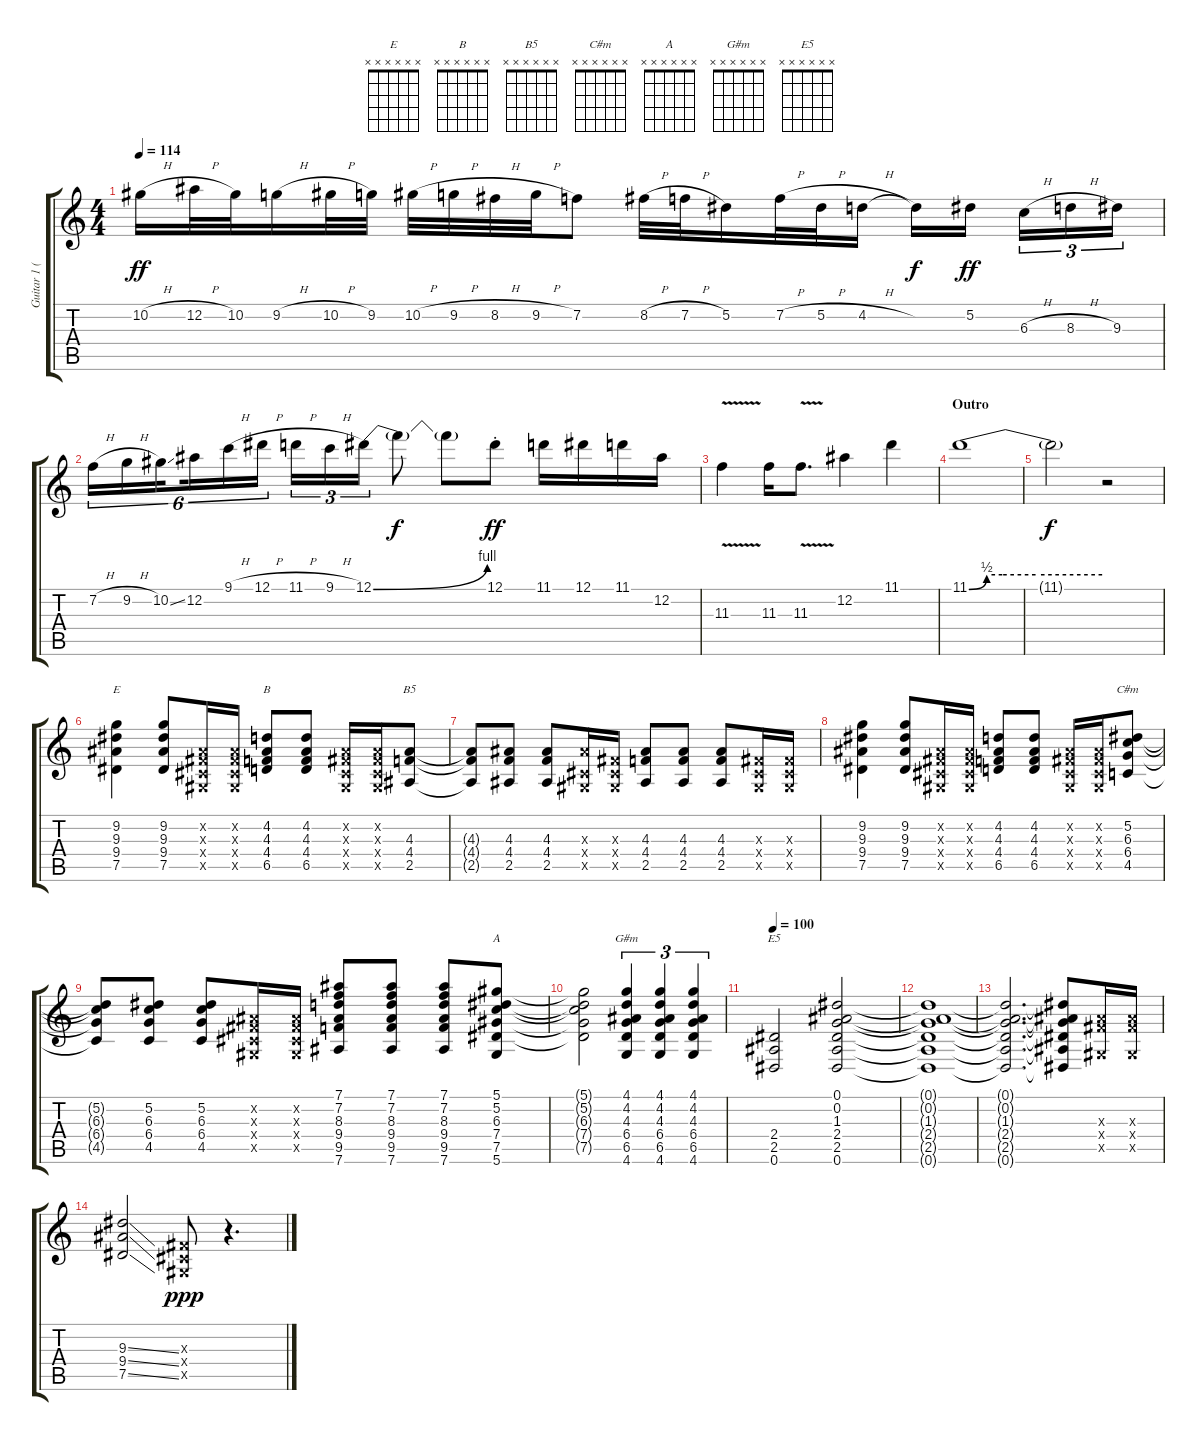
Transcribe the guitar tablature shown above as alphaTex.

\track ("Guitar 1 (Slash)" "Guitar 1 (") {instrument overdrivenguitar}
\staff {score tabs}
\tuning (Eb4 Bb3 Gb3 Db3 Ab2 Eb2) {hide}
\chord ("E" x x x x x x)
\chord ("B" x x x x x x)
\chord ("B5" x x x x x x)
\chord ("C#m" x x x x x x)
\chord ("A" x x x x x x)
\chord ("G#m" x x x x x x)
\chord ("E5" x x x x x x)
\ts (4 4)
\tempo 114
\clef g2
\ks c
10.2{h}.16{dy ff} 12.2{h}.32 10.2.32 9.2{h}.16 10.2{h}.32 9.2.32 10.2{h}.32 9.2{h}.32 8.2{h}.32 9.2{h}.32 7.2.8 8.2{h}.32 7.2{h}.32 5.2.16 7.2{h}.32 5.2{h}.32 4.2{h}.16 4.2{t}.16{dy f} 5.2.16{dy ff beam splitsecondary} 6.3{h}.16{tu (3 2)} 8.3{h}.16{tu (3 2)} 9.3.16{tu (3 2)} |
7.2{h}.16{tu (6 4)} 9.2{h}.16{tu (6 4)} 10.2{ss}.16{tu (6 4) beam splitsecondary} 12.2.16{tu (6 4)} 9.1{h}.16{tu (6 4)} 12.1{h}.16{tu (6 4)} 11.1{h}.16{tu (3 2)} 9.1{h}.16{tu (3 2)} 12.1{be (bend 0 0 60 4)}.16{tu (3 2)} 12.1{t}.8{dy f} 12.1{t}.8 12.1{st}.8{dy ff} 11.1.16 12.1.16 11.1.16 12.2.16 |
11.3{v}.4 11.3.16 11.3{v}.8{d} 12.2.4 11.1.4 |
\section ("" "Outro")
11.1{be (custom 0 0 8 2 15 2 30 2 60 2)}.1 |
11.1{t}.2{dy f} r.2 |
(9.2 9.3 9.4 7.5).4{ch "E"} (9.2 9.3 9.4 7.5).8 (0.2{x} 0.3{x} 0.4{x} 0.5{x}).16 (0.2{x} 0.3{x} 0.4{x} 0.5{x}).16 (4.2 4.3 4.4 6.5).8{ch "B"} (4.2 4.3 4.4 6.5).8 (0.2{x} 0.3{x} 0.4{x} 0.5{x}).16 (0.2{x} 0.3{x} 0.4{x} 0.5{x}).16 (4.3 4.4 2.5).8{ch "B5"} |
(4.3{t} 4.4{t} 2.5{t}).8 (4.3 4.4 2.5).8 (4.3 4.4 2.5).8 (4.3{x} 0.4{x} 0.5{x}).16 (0.3{x} 0.4{x} 0.5{x}).16 (4.3 4.4 2.5).8 (4.3 4.4 2.5).8 (4.3 4.4 2.5).8 (0.3{x} 0.4{x} 0.5{x}).16 (0.3{x} 0.4{x} 0.5{x}).16 |
(9.2 9.3 9.4 7.5).4 (9.2 9.3 9.4 7.5).8 (0.2{x} 0.3{x} 0.4{x} 0.5{x}).16 (0.2{x} 0.3{x} 0.4{x} 0.5{x}).16 (4.2 4.3 4.4 6.5).8 (4.2 4.3 4.4 6.5).8 (0.2{x} 0.3{x} 0.4{x} 0.5{x}).16 (0.2{x} 0.3{x} 0.4{x} 0.5{x}).16 (5.2 6.3 6.4 4.5).8{ch "C#m"} |
(5.2{t} 6.3{t} 6.4{t} 4.5{t}).8 (5.2 6.3 6.4 4.5).8 (5.2 6.3 6.4 4.5).8 (0.2{x} 0.3{x} 0.4{x} 0.5{x}).16 (0.2{x} 0.3{x} 0.4{x} 0.5{x}).16 (7.1 7.2 8.3 9.4 9.5 7.6).8 (7.1 7.2 8.3 9.4 9.5 7.6).8 (7.1 7.2 8.3 9.4 9.5 7.6).8 (5.1 5.2 6.3 7.4 7.5 5.6).8{ch "A"} |
(5.1{t} 5.2{t} 6.3{t} 7.4{t} 7.5{t}).2 (4.1 4.2 4.3 6.4 6.5 4.6).4{tu (3 2) ch "G#m"} (4.1 4.2 4.3 6.4 6.5 4.6).4{tu (3 2)} (4.1 4.2 4.3 6.4 6.5 4.6).4{tu (3 2)} |
\tempo 100
(2.4 2.5 0.6).2{ch "E5"} (0.1 0.2 1.3 2.4 2.5 0.6).2 |
(0.1{t} 0.2{t} 1.3{t} 2.4{t} 2.5{t} 0.6{t}).1 |
(0.1{t} 0.2{t} 1.3{t} 2.4{t} 2.5{t} 0.6{t}).2{d} (0.1{t} 0.2{t} 1.3{t} 2.4{t} 2.5{t} 0.6{t}).8 (0.3{x} 9.4{x} 0.5{x}).16 (0.3{x} 9.4{x} 0.5{x}).16 |
(9.3{ss} 9.4{ss} 7.5{ss}).2 (0.3{x} 0.4{x} 0.5{x}).8{dy ppp} r.4{d}
